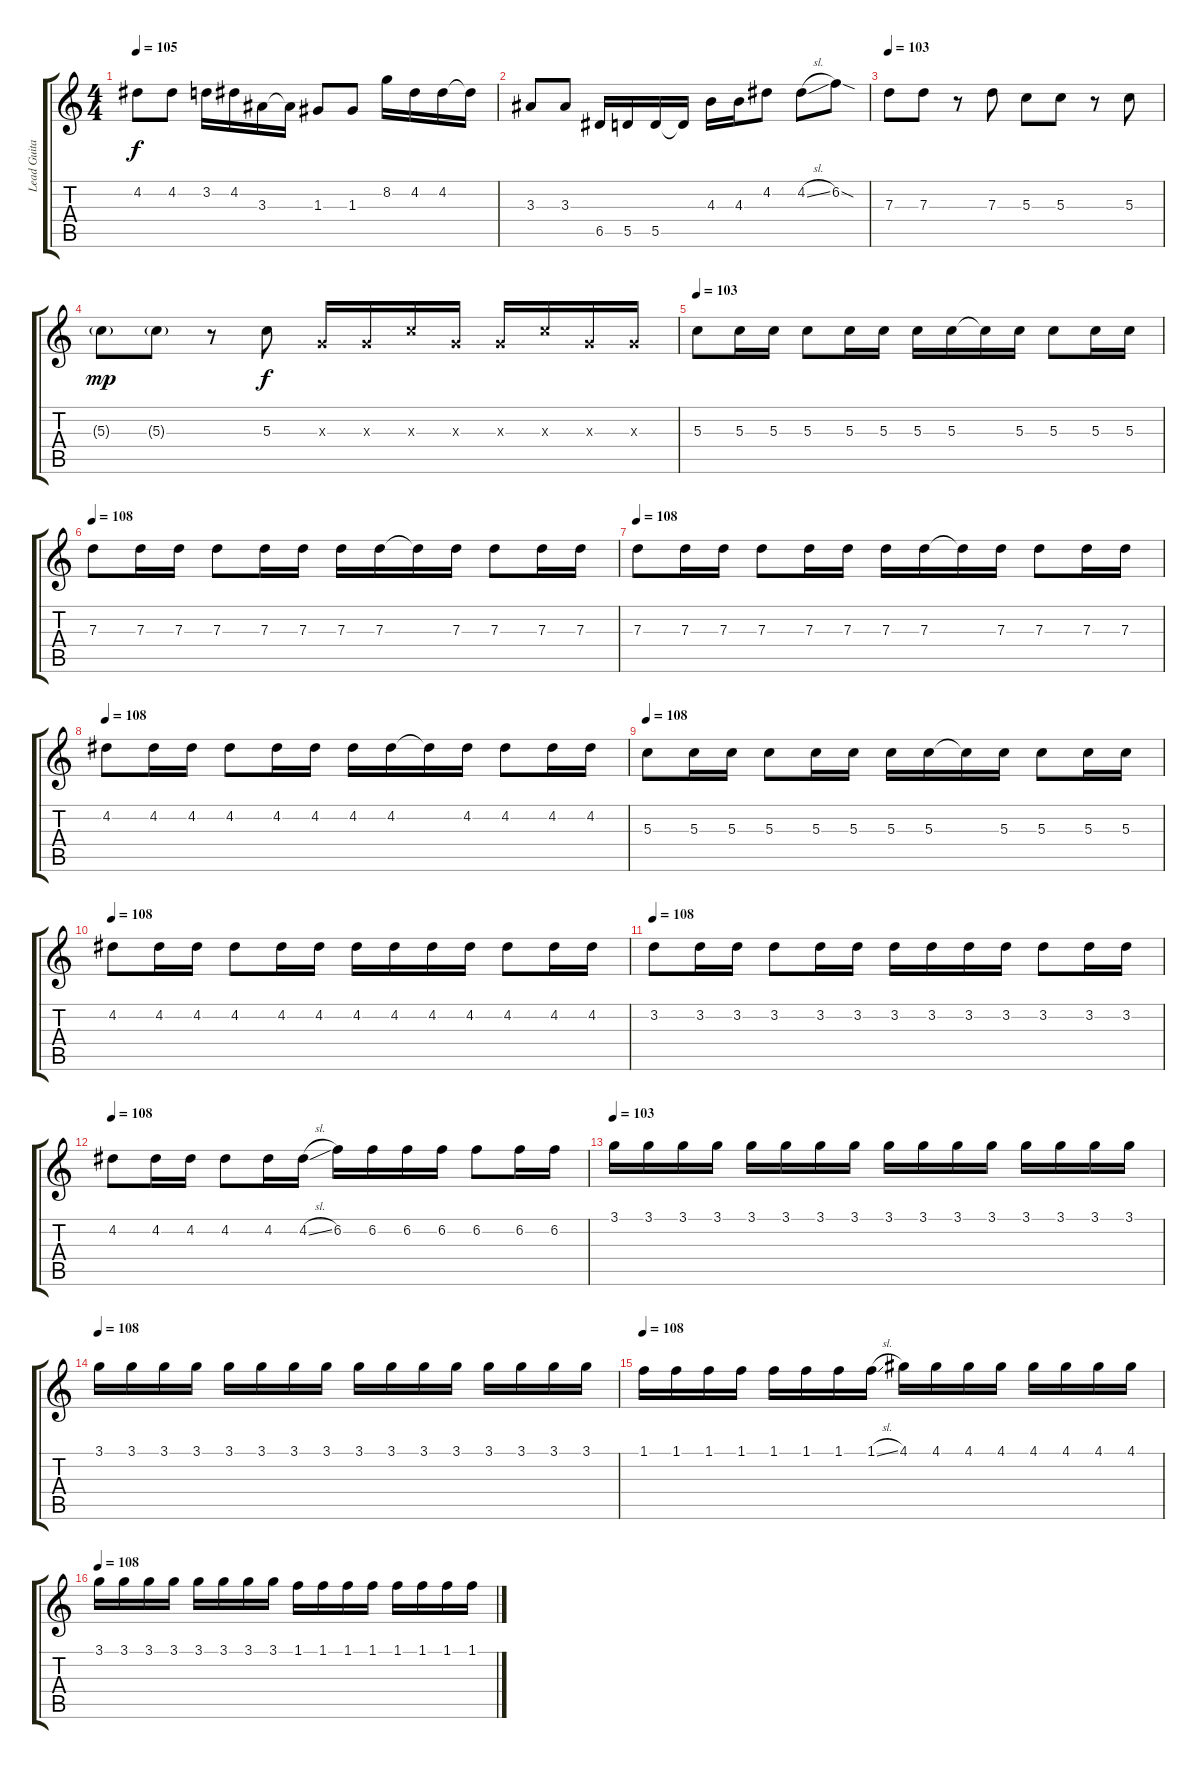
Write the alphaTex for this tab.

\track ("Lead Guitar" "Lead Guita") {instrument acousticguitarnylon}
\staff {score tabs}
\tuning (E4 B3 G3 D3 A2 E2) {hide}
\ts (4 4)
\tempo 105
\clef g2
\ks c
4.2.8{dy f instrument distortionguitar} 4.2.8 3.2.16 4.2.16 3.3.16 3.3{t}.16 1.3.8 1.3.8 8.2.16 4.2.16 4.2.16 4.2{t}.16 |
3.3.8 3.3.8 6.5.16 5.5.16 5.5.16 5.5{t}.16 4.3.16 4.3.16 4.2.8 4.2{sl}.8 6.2{sod}.8 |
\tempo 103
7.3.8{instrument distortionguitar} 7.3.8 r.8 7.3.8 5.3.8 5.3.8 r.8 5.3.8 |
5.3{g}.8{dy mp} 5.3{g}.8 r.8 5.3.8{dy f} 0.3{x}.16 0.3{x}.16 5.3{x}.16 0.3{x}.16 0.3{x}.16 5.3{x}.16 0.3{x}.16 0.3{x}.16 |
\tempo 108
\tempo 103
5.3.8{volume 7 instrument distortionguitar} 5.3.16 5.3.16 5.3.8 5.3.16 5.3.16 5.3.16 5.3.16 5.3{t}.16 5.3.16 5.3.8 5.3.16 5.3.16 |
\tempo 108
7.3.8{instrument distortionguitar} 7.3.16 7.3.16 7.3.8 7.3.16 7.3.16 7.3.16 7.3.16 7.3{t}.16 7.3.16 7.3.8 7.3.16 7.3.16 |
\tempo 108
7.3.8{instrument distortionguitar} 7.3.16 7.3.16 7.3.8 7.3.16 7.3.16 7.3.16 7.3.16 7.3{t}.16 7.3.16 7.3.8 7.3.16 7.3.16 |
\tempo 108
4.2.8{instrument distortionguitar} 4.2.16 4.2.16 4.2.8 4.2.16 4.2.16 4.2.16 4.2.16 4.2{t}.16 4.2.16 4.2.8 4.2.16 4.2.16 |
\tempo 108
5.3.8{volume 7 instrument distortionguitar} 5.3.16 5.3.16 5.3.8 5.3.16 5.3.16 5.3.16 5.3.16 5.3{t}.16 5.3.16 5.3.8 5.3.16 5.3.16 |
\tempo 108
4.2.8{volume 8 instrument distortionguitar} 4.2.16 4.2.16 4.2.8 4.2.16 4.2.16 4.2.16 4.2.16 4.2.16 4.2.16 4.2.8 4.2.16 4.2.16 |
\tempo 108
3.2.8{volume 8 instrument distortionguitar} 3.2.16 3.2.16 3.2.8 3.2.16 3.2.16 3.2.16 3.2.16 3.2.16 3.2.16 3.2.8 3.2.16 3.2.16 |
\tempo 108
4.2.8{volume 8 instrument distortionguitar} 4.2.16 4.2.16 4.2.8 4.2.16 4.2{sl}.16 6.2.16 6.2.16 6.2.16 6.2.16 6.2.8 6.2.16 6.2.16 |
\tempo 108
\tempo 103
3.1.16{volume 8 instrument distortionguitar} 3.1.16 3.1.16 3.1.16 3.1.16 3.1.16 3.1.16 3.1.16 3.1.16 3.1.16 3.1.16 3.1.16 3.1.16 3.1.16 3.1.16 3.1.16 |
\tempo 108
3.1.16{volume 8 instrument distortionguitar} 3.1.16 3.1.16 3.1.16 3.1.16 3.1.16 3.1.16 3.1.16 3.1.16 3.1.16 3.1.16 3.1.16 3.1.16 3.1.16 3.1.16 3.1.16 |
\tempo 108
1.1.16{volume 8 instrument distortionguitar} 1.1.16 1.1.16 1.1.16 1.1.16 1.1.16 1.1.16 1.1{sl}.16 4.1.16 4.1.16 4.1.16 4.1.16 4.1.16 4.1.16 4.1.16 4.1.16 |
\tempo 108
3.1.16{volume 8 instrument distortionguitar} 3.1.16 3.1.16 3.1.16 3.1.16 3.1.16 3.1.16 3.1.16 1.1.16 1.1.16 1.1.16 1.1.16 1.1.16 1.1.16 1.1.16 1.1.16
